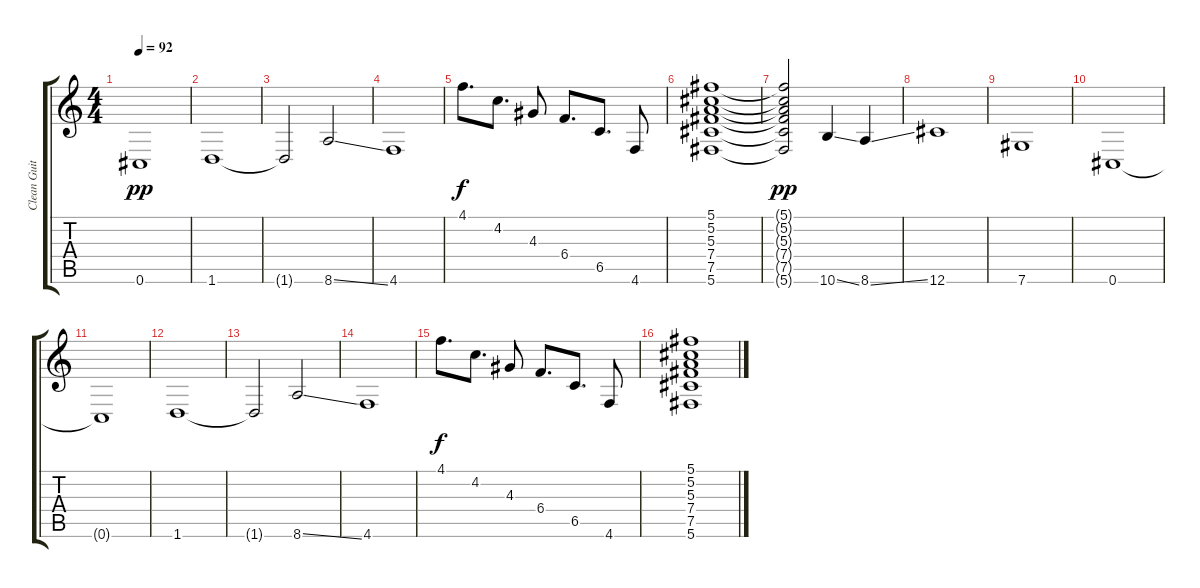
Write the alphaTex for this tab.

\track ("Clean Guitar (Ivar Bjørnson)" "Clean Guit") {instrument electricguitarclean}
\staff {score tabs}
\tuning (Db4 Ab3 E3 B2 Gb2 Db2) {hide}
\ts (4 4)
\tempo 92
\clef g2
\ks c
0.6{t}.1{dy pp} |
1.6.1 |
1.6{t}.2 8.6{ss}.2 |
4.6.1 |
4.1.8{d dy f} 4.2.8{d} 4.3.8 6.4.8{d} 6.5.8{d} 4.6.8 |
(5.1 5.2 5.3 7.4 7.5 5.6).1 |
(5.1{t} 5.2{t} 5.3{t} 7.4{t} 7.5{t} 5.6{t}).2{dy pp} 10.6{ss}.4 8.6{ss}.4 |
12.6.1 |
7.6.1 |
0.6.1 |
0.6{t}.1 |
1.6.1 |
1.6{t}.2 8.6{ss}.2 |
4.6.1 |
4.1.8{d dy f} 4.2.8{d} 4.3.8 6.4.8{d} 6.5.8{d} 4.6.8 |
(5.1 5.2 5.3 7.4 7.5 5.6).1
